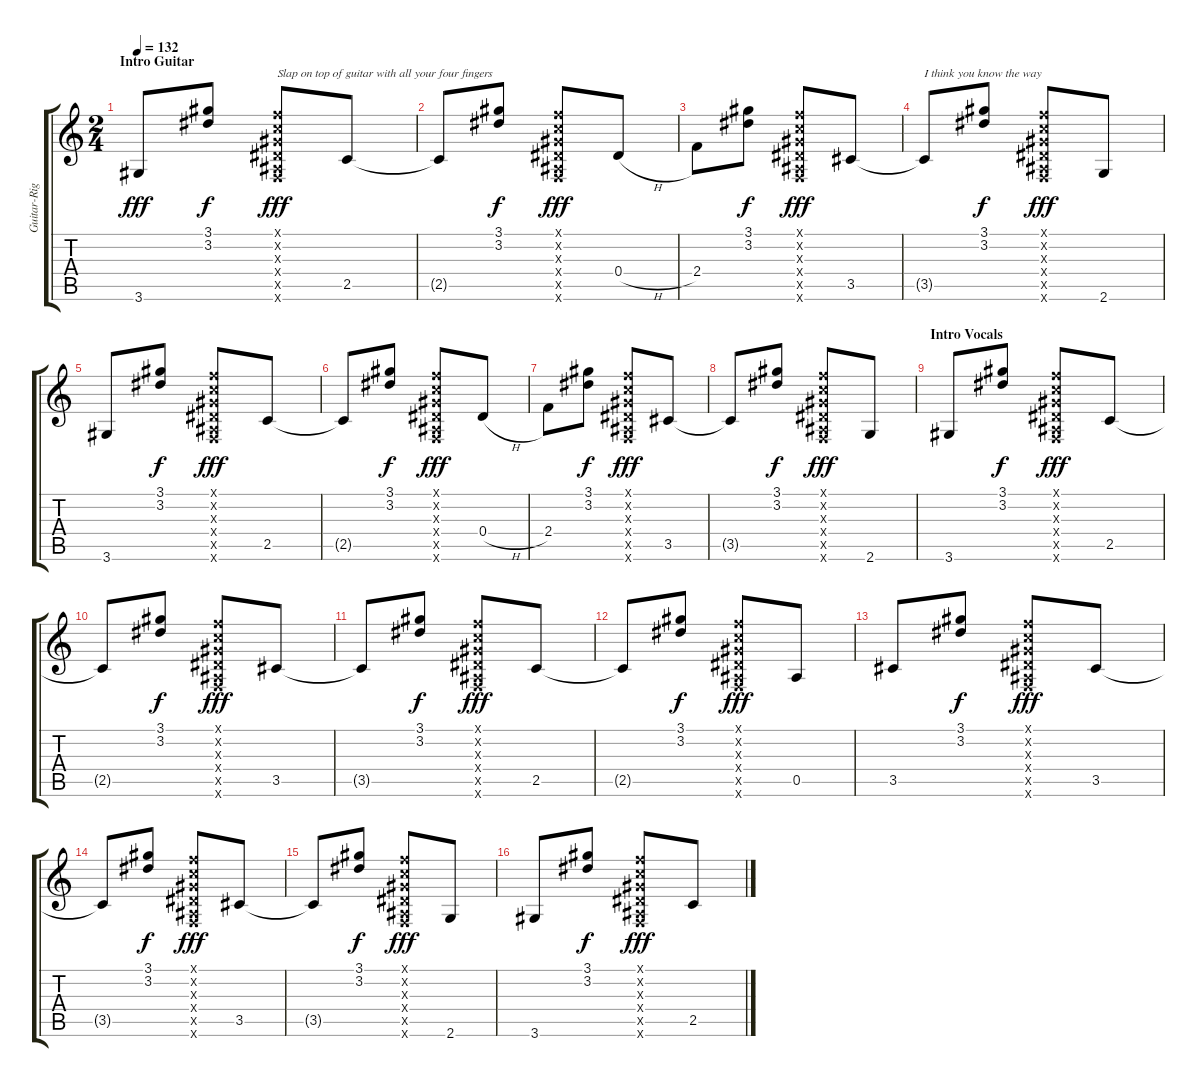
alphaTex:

\track ("Guitar-Right" "Guitar-Rig") {instrument acousticguitarsteel}
\staff {score tabs}
\tuning (F4 C4 Ab3 Eb3 Bb2 F2) {hide}
\ts (2 4)
\section ("" "Intro Guitar")
\tempo 132
\clef g2
\ks c
3.6.8{dy fff instrument acousticguitarsteel} (3.1 3.2).8{dy f} (0.1{x} 0.2{x} 0.3{x} 0.4{x} 0.5{x} 0.6{x}).8{txt "Slap on top of guitar with all your four fingers" dy fff} 2.5.8 |
2.5{t}.8 (3.1 3.2).8{dy f} (0.1{x} 0.2{x} 0.3{x} 0.4{x} 0.5{x} 0.6{x}).8{dy fff} 0.4{h}.8 |
2.4.8 (3.1 3.2).8{dy f} (0.1{x} 0.2{x} 0.3{x} 0.4{x} 0.5{x} 0.6{x}).8{dy fff} 3.5.8 |
3.5{t}.8{txt "I think you know the way"} (3.1 3.2).8{dy f} (0.1{x} 0.2{x} 0.3{x} 0.4{x} 0.5{x} 0.6{x}).8{dy fff} 2.6.8 |
3.6.8 (3.1 3.2).8{dy f} (0.1{x} 0.2{x} 0.3{x} 0.4{x} 0.5{x} 0.6{x}).8{dy fff} 2.5.8 |
2.5{t}.8 (3.1 3.2).8{dy f} (0.1{x} 0.2{x} 0.3{x} 0.4{x} 0.5{x} 0.6{x}).8{dy fff} 0.4{h}.8 |
2.4.8 (3.1 3.2).8{dy f} (0.1{x} 0.2{x} 0.3{x} 0.4{x} 0.5{x} 0.6{x}).8{dy fff} 3.5.8 |
3.5{t}.8 (3.1 3.2).8{dy f} (0.1{x} 0.2{x} 0.3{x} 0.4{x} 0.5{x} 0.6{x}).8{dy fff} 2.6.8 |
\section ("" "Intro Vocals")
3.6.8 (3.1 3.2).8{dy f} (0.1{x} 0.2{x} 0.3{x} 0.4{x} 0.5{x} 0.6{x}).8{dy fff} 2.5.8 |
2.5{t}.8 (3.1 3.2).8{dy f} (0.1{x} 0.2{x} 0.3{x} 0.4{x} 0.5{x} 0.6{x}).8{dy fff} 3.5.8 |
3.5{t}.8 (3.1 3.2).8{dy f} (0.1{x} 0.2{x} 0.3{x} 0.4{x} 0.5{x} 0.6{x}).8{dy fff} 2.5.8 |
2.5{t}.8 (3.1 3.2).8{dy f} (0.1{x} 0.2{x} 0.3{x} 0.4{x} 0.5{x} 0.6{x}).8{dy fff} 0.5.8 |
3.5.8 (3.1 3.2).8{dy f} (0.1{x} 0.2{x} 0.3{x} 0.4{x} 0.5{x} 0.6{x}).8{dy fff} 3.5.8 |
3.5{t}.8 (3.1 3.2).8{dy f} (0.1{x} 0.2{x} 0.3{x} 0.4{x} 0.5{x} 0.6{x}).8{dy fff} 3.5.8 |
3.5{t}.8 (3.1 3.2).8{dy f} (0.1{x} 0.2{x} 0.3{x} 0.4{x} 0.5{x} 0.6{x}).8{dy fff} 2.6.8 |
3.6.8 (3.1 3.2).8{dy f} (0.1{x} 0.2{x} 0.3{x} 0.4{x} 0.5{x} 0.6{x}).8{dy fff} 2.5.8
